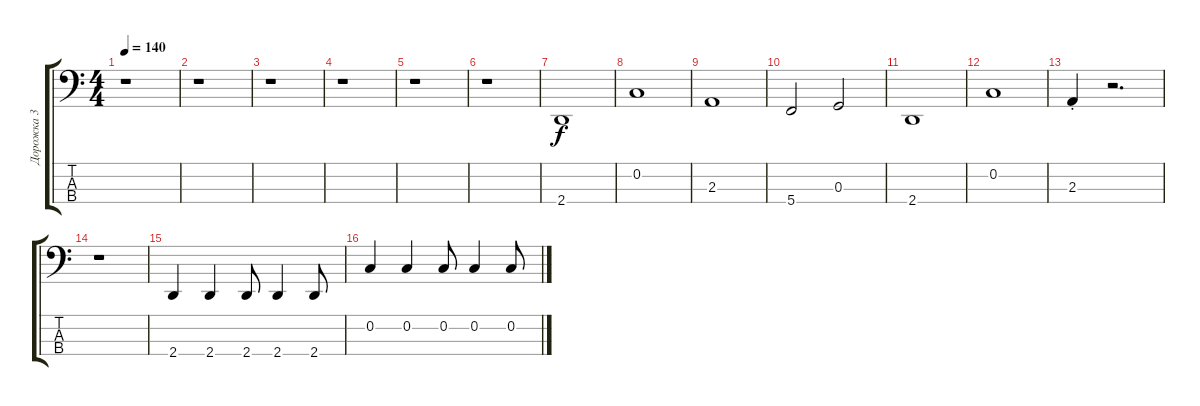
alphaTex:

\track ("Дорожка 3" "Дорожка 3") {instrument electricbassfinger}
\staff {score tabs}
\tuning (F2 C2 G1 C1) {hide}
\ts (4 4)
\tempo 140
\clef f4
\ks c
r.1{dy ff} |
r.1 |
r.1 |
r.1 |
r.1 |
r.1 |
2.4.1{dy f} |
0.2.1 |
2.3.1 |
5.4.2 0.3.2 |
2.4.1 |
0.2.1 |
2.3{st}.4 r.2{d} |
r.1 |
2.4.4 2.4.4 2.4.8 2.4.4 2.4.8 |
0.2.4 0.2.4 0.2.8 0.2.4 0.2.8
